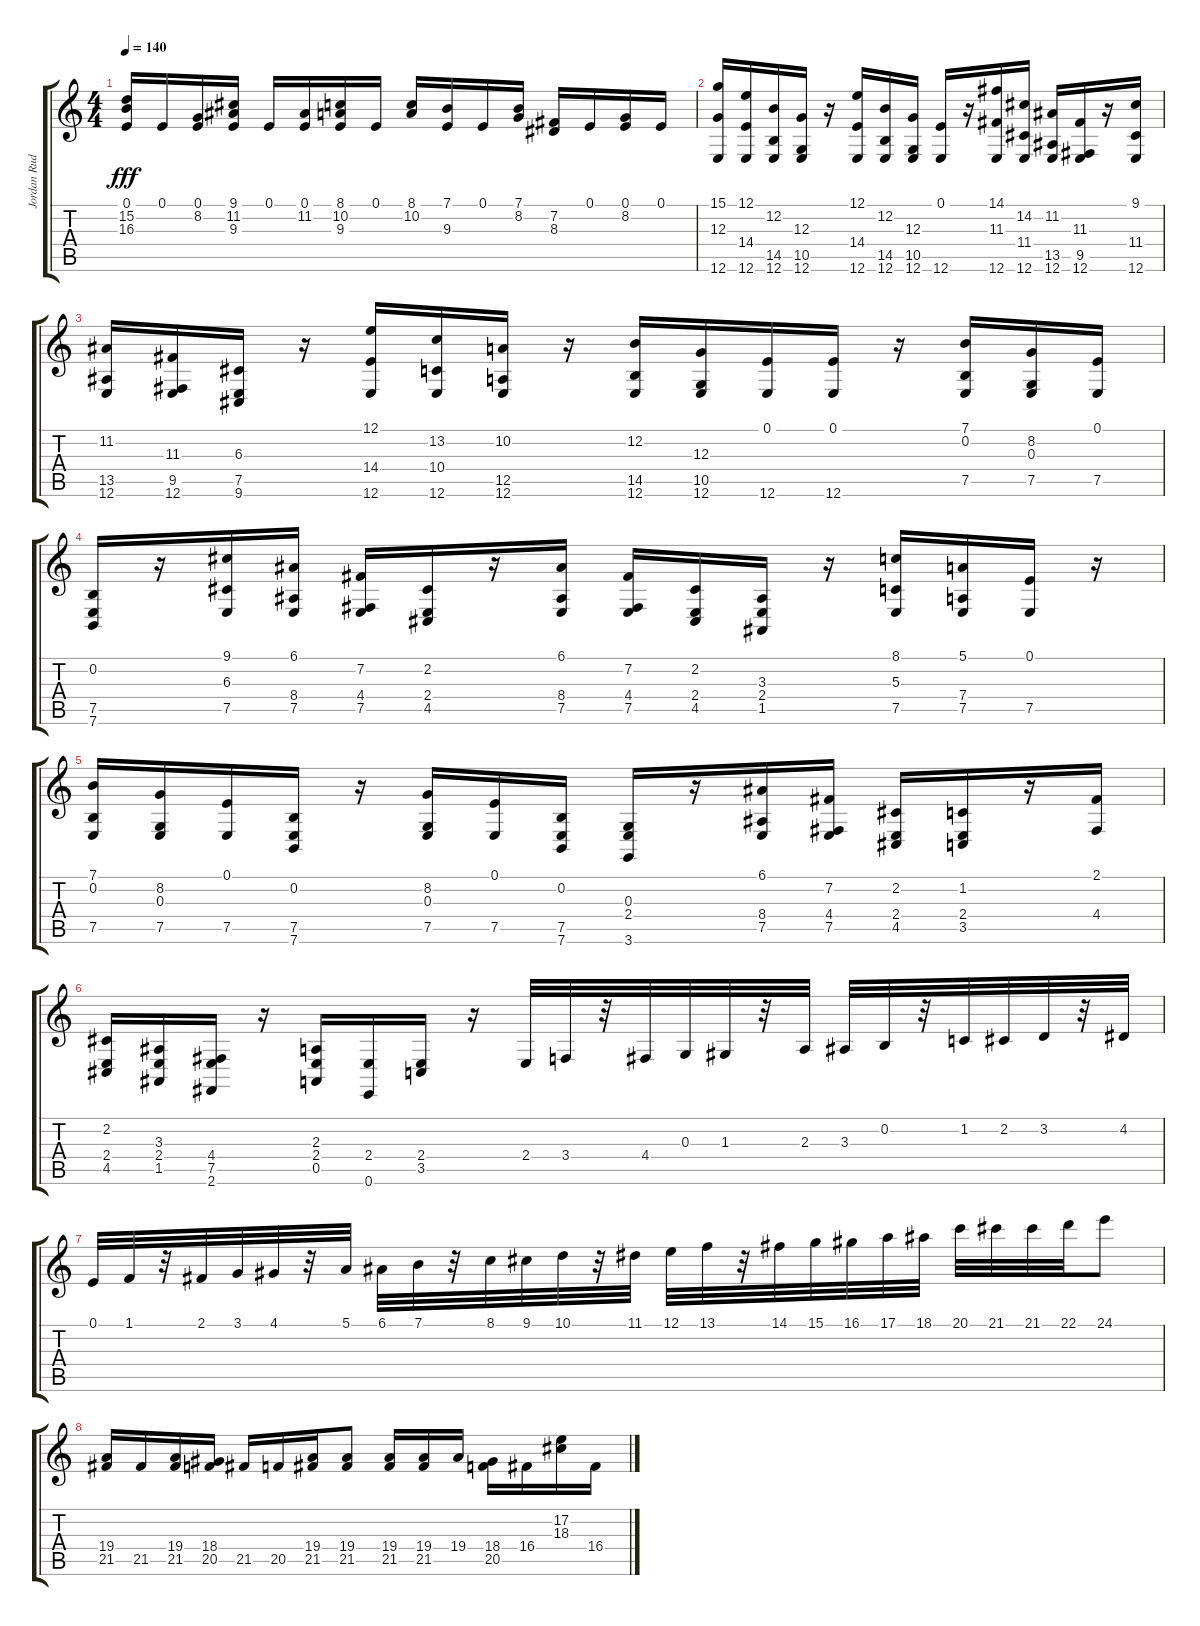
\track ("Jordan Rudess Lead" "Jordan Rud") {instrument lead5charang}
\staff {score tabs}
\tuning (E4 B3 G3 D3 A2 E2) {hide}
\ts (4 4)
\tempo 140
\clef g2
\ks c
(0.1 15.2 16.3).16{dy fff} 0.1.16 (0.1 8.2).16 (9.1 11.2 9.3).16 0.1.16 (0.1 11.2).16 (8.1 10.2 9.3).16 0.1.16 (8.1 10.2).16 (7.1 9.3).16 0.1.16 (7.1 8.2).16 (7.2 8.3).16 0.1.16 (0.1 8.2).16 0.1.16 |
(15.1 12.3 12.6).16 (12.1 14.4 12.6).16 (12.2 14.5 12.6).16 (12.3 10.5 12.6).16 r.16 (12.1 14.4 12.6).16 (12.2 14.5 12.6).16 (12.3 10.5 12.6).16 (0.1 12.6).16 r.16 (14.1 11.3 12.6).16 (14.2 11.4 12.6).16 (11.2 13.5 12.6).16 (11.3 9.5 12.6).16 r.16 (9.1 11.4 12.6).16 |
(11.2 13.5 12.6).16 (11.3 9.5 12.6).16 (6.3 7.5 9.6).16 r.16 (12.1 14.4 12.6).16 (13.2 10.4 12.6).16 (10.2 12.5 12.6).16 r.16 (12.2 14.5 12.6).16 (12.3 10.5 12.6).16 (0.1 12.6).16 (0.1 12.6).16 r.16 (7.1 0.2 7.5).16 (8.2 0.3 7.5).16 (0.1 7.5).16 |
(0.2 7.5 7.6).16 r.16 (9.1 6.3 7.5).16 (6.1 8.4 7.5).16 (7.2 4.4 7.5).16 (2.2 2.4 4.5).16 r.16 (6.1 8.4 7.5).16 (7.2 4.4 7.5).16 (2.2 2.4 4.5).16 (3.3 2.4 1.5).16 r.16 (8.1 5.3 7.5).16 (5.1 7.4 7.5).16 (0.1 7.5).16 r.16 |
(7.1 0.2 7.5).16 (8.2 0.3 7.5).16 (0.1 7.5).16 (0.2 7.5 7.6).16 r.16 (8.2 0.3 7.5).16 (0.1 7.5).16 (0.2 7.5 7.6).16 (0.3 2.4 3.6).16 r.16 (6.1 8.4 7.5).16 (7.2 4.4 7.5).16 (2.2 2.4 4.5).16 (1.2 2.4 3.5).16 r.16 (2.1 4.4).16 |
(2.2 2.4 4.5).16 (3.3 2.4 1.5).16 (4.4 7.5 2.6).16 r.16 (2.3 2.4 0.5).16 (2.4 0.6).16 (2.4 3.5).16 r.16 2.4.32 3.4.32 r.32 4.4.32 0.3.32 1.3.32 r.32 2.3.32 3.3.32 0.2.32 r.32 1.2.32 2.2.32 3.2.32 r.32 4.2.32 |
0.1.32 1.1.32 r.32 2.1.32 3.1.32 4.1.32 r.32 5.1.32 6.1.32 7.1.32 r.32 8.1.32 9.1.32 10.1.32 r.32 11.1.32 12.1.32 13.1.32 r.32 14.1.32 15.1.32 16.1.32 17.1.32 18.1.32 20.1.32 21.1.32 21.1.32 22.1.32 24.1.8 |
(19.4 21.5).16 21.5.16 (19.4 21.5).16 (18.4 20.5).16 21.5.16 20.5.16 (19.4 21.5).16 (19.4 21.5).8 (19.4 21.5).16 (19.4 21.5).16 19.4.16 (18.4 20.5).16 16.4.16 (17.2 18.3).16 16.4.16
